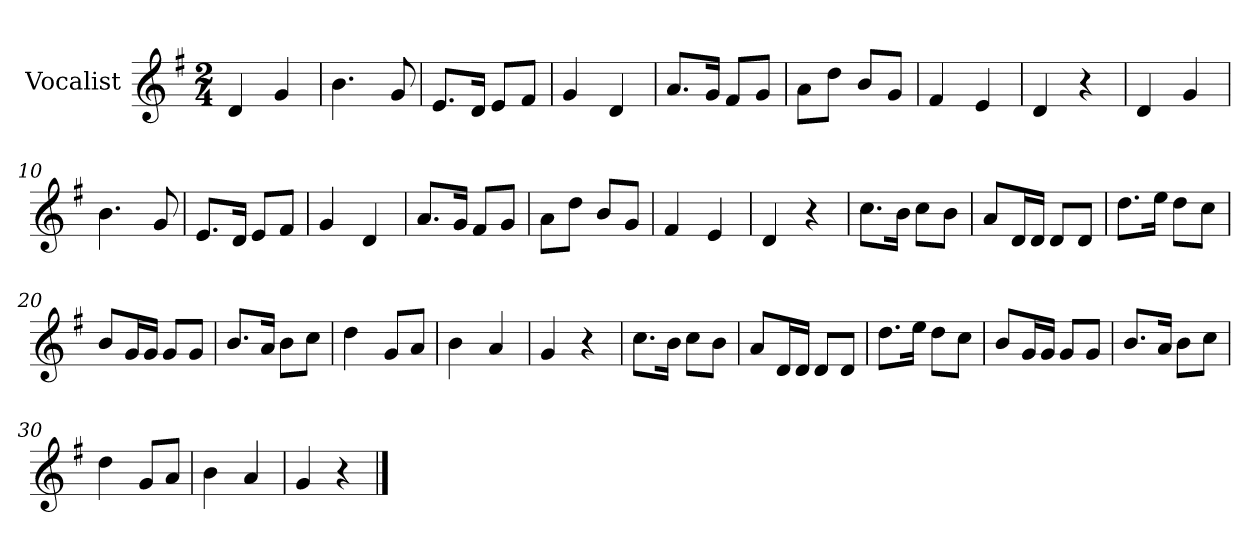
**kern
*part1
*staff1
*I"Vocalist
*k[f#]
*G:
*M2/4
=1
4d
4g
=2
4.b
8g
=3
8.eL
16dJk
8eL
8f#J
=4
4g
4d
=5
8.aL
16gJk
8f#L
8gJ
=6
8aL
8ddJ
8bL
8gJ
=7
4f#
4e
=8
4d
4r
=9
4d
4g
=10
4.b
8g
=11
8.eL
16dJk
8eL
8f#J
=12
4g
4d
=13
8.aL
16gJk
8f#L
8gJ
=14
8aL
8ddJ
8bL
8gJ
=15
4f#
4e
=16
4d
4r
=17
8.ccL
16bJk
8ccL
8bJ
=18
8aL
16dL
16dJJ
8dL
8dJ
=19
8.ddL
16eeJk
8ddL
8ccJ
=20
8bL
16gL
16gJJ
8gL
8gJ
=21
8.bL
16aJk
8bL
8ccJ
=22
4dd
8gL
8aJ
=23
4b
4a
=24
4g
4r
=25
8.ccL
16bJk
8ccL
8bJ
=26
8aL
16dL
16dJJ
8dL
8dJ
=27
8.ddL
16eeJk
8ddL
8ccJ
=28
8bL
16gL
16gJJ
8gL
8gJ
=29
8.bL
16aJk
8bL
8ccJ
=30
4dd
8gL
8aJ
=31
4b
4a
=32
4g
4r
==
*-
